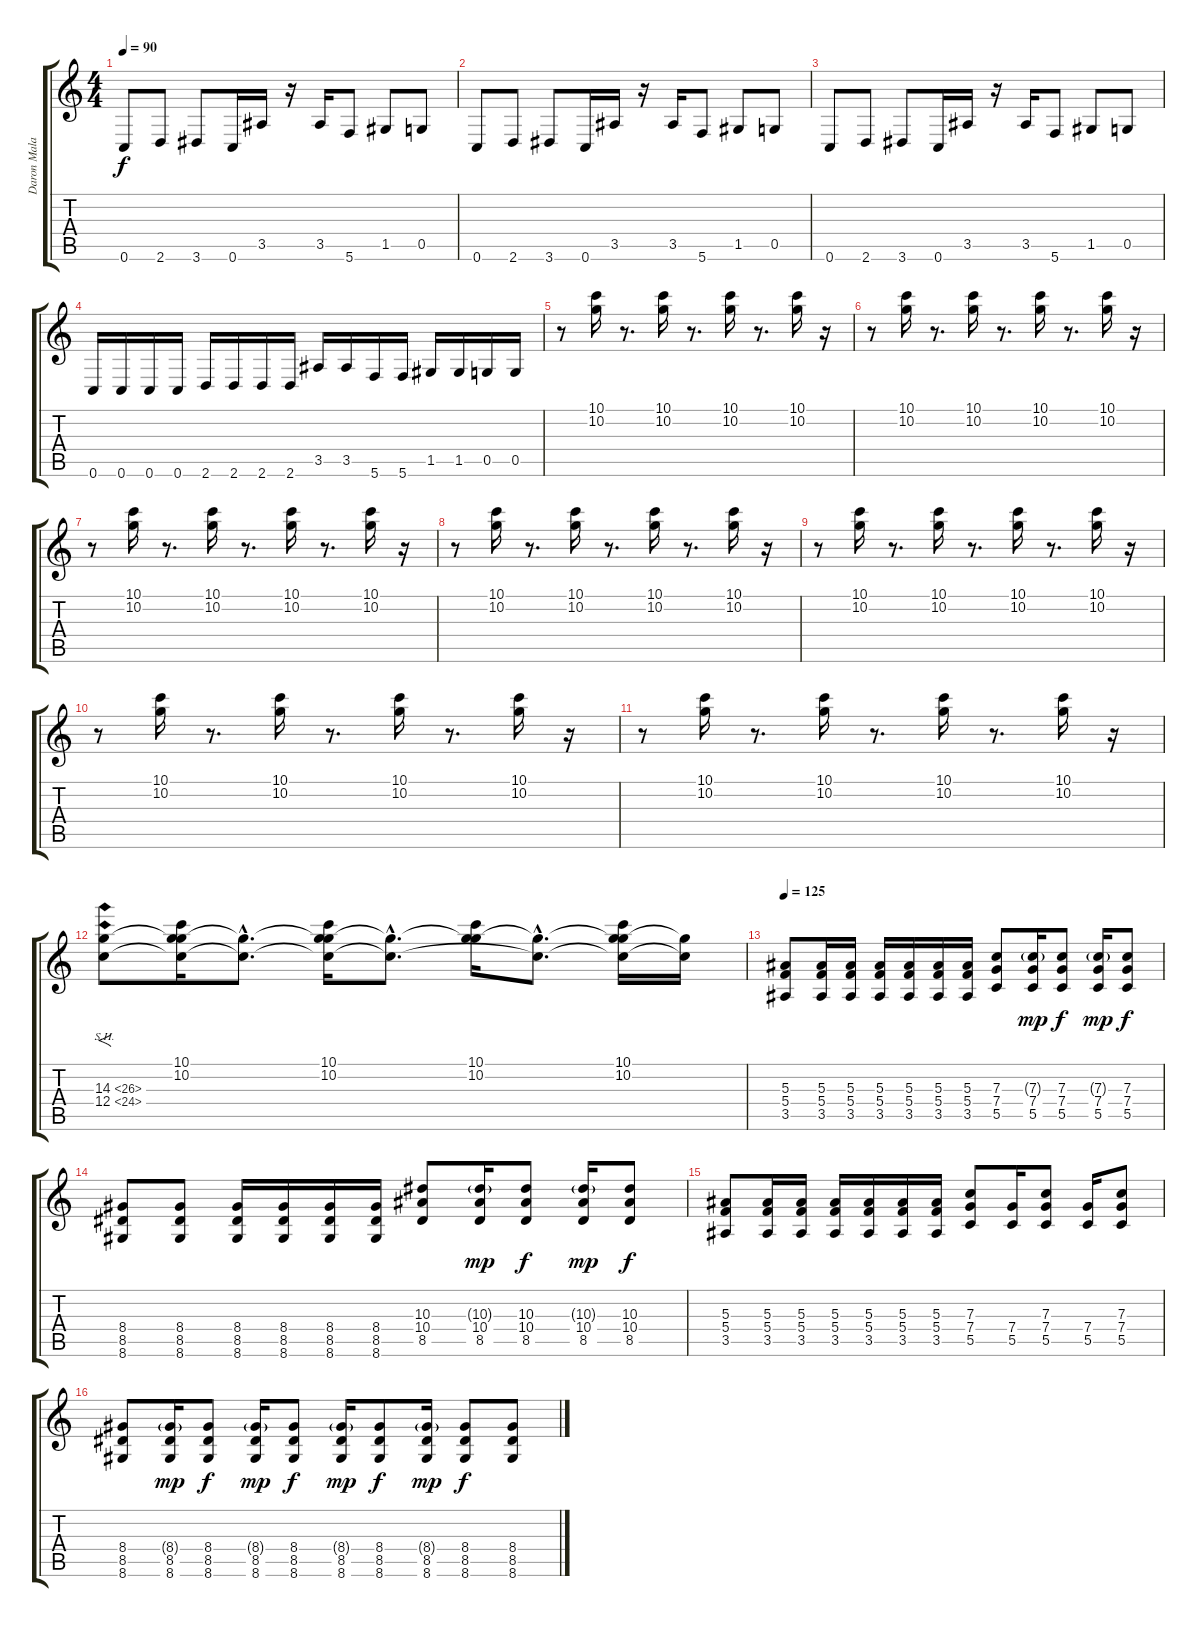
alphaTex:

\track ("Daron Malakian" "Daron Mala") {instrument distortionguitar}
\staff {score tabs}
\tuning (D4 A3 F3 C3 G2 C2) {hide}
\ts (4 4)
\tempo 90
\clef g2
\ks c
0.6.8{dy f} 2.6.8 3.6.8 0.6.16 3.5.16 r.16 3.5.16 5.6.8 1.5.8 0.5.8 |
0.6.8 2.6.8 3.6.8 0.6.16 3.5.16 r.16 3.5.16 5.6.8 1.5.8 0.5.8 |
0.6.8 2.6.8 3.6.8 0.6.16 3.5.16 r.16 3.5.16 5.6.8 1.5.8 0.5.8 |
0.6.16 0.6.16 0.6.16 0.6.16 2.6.16 2.6.16 2.6.16 2.6.16 3.5.16 3.5.16 5.6.16 5.6.16 1.5.16 1.5.16 0.5.16 0.5.16 |
r.8 (10.1 10.2).16 r.8{d} (10.1 10.2).16 r.8{d} (10.1 10.2).16 r.8{d} (10.1 10.2).16 r.16 |
r.8 (10.1 10.2).16 r.8{d} (10.1 10.2).16 r.8{d} (10.1 10.2).16 r.8{d} (10.1 10.2).16 r.16 |
r.8 (10.1 10.2).16 r.8{d} (10.1 10.2).16 r.8{d} (10.1 10.2).16 r.8{d} (10.1 10.2).16 r.16 |
r.8 (10.1 10.2).16 r.8{d} (10.1 10.2).16 r.8{d} (10.1 10.2).16 r.8{d} (10.1 10.2).16 r.16 |
r.8 (10.1 10.2).16 r.8{d} (10.1 10.2).16 r.8{d} (10.1 10.2).16 r.8{d} (10.1 10.2).16 r.16 |
r.8 (10.1 10.2).16 r.8{d} (10.1 10.2).16 r.8{d} (10.1 10.2).16 r.8{d} (10.1 10.2).16 r.16 |
r.8 (10.1 10.2).16 r.8{d} (10.1 10.2).16 r.8{d} (10.1 10.2).16 r.8{d} (10.1 10.2).16 r.16 |
(14.3{sh 12} 12.4{sh 12}).8{f} (10.1 10.2 14.3{t} 12.4{t}).16 (14.3{hac t} 12.4{hac t}).8{d} (10.1 10.2 14.3{t} 12.4{t}).16 (14.3{hac t} 12.4{hac t}).8{d} (10.1 10.2 14.3{t}).16 (14.3{hac t} 12.4{hac t}).8{d} (10.1 10.2 14.3{t} 12.4{t}).16 (14.3{t} 12.4{t}).16 |
\tempo 125
(5.3 5.4 3.5).8 (5.3 5.4 3.5).16 (5.3 5.4 3.5).16 (5.3 5.4 3.5).16 (5.3 5.4 3.5).16 (5.3 5.4 3.5).16 (5.3 5.4 3.5).16 (7.3 7.4 5.5).8 (7.3{g} 7.4 5.5).16{dy mp} (7.3 7.4 5.5).8{dy f} (7.3{g} 7.4 5.5).16{dy mp} (7.3 7.4 5.5).8{dy f} |
(8.4 8.5 8.6).8 (8.4 8.5 8.6).8 (8.4 8.5 8.6).16 (8.4 8.5 8.6).16 (8.4 8.5 8.6).16 (8.4 8.5 8.6).16 (10.3 10.4 8.5).8 (10.3{g} 10.4 8.5).16{dy mp} (10.3 10.4 8.5).8{dy f} (10.3{g} 10.4 8.5).16{dy mp} (10.3 10.4 8.5).8{dy f} |
(5.3 5.4 3.5).8 (5.3 5.4 3.5).16 (5.3 5.4 3.5).16 (5.3 5.4 3.5).16 (5.3 5.4 3.5).16 (5.3 5.4 3.5).16 (5.3 5.4 3.5).16 (7.3 7.4 5.5).8 (7.4 5.5).16 (7.3 7.4 5.5).8 (7.4 5.5).16 (7.3 7.4 5.5).8 |
(8.4 8.5 8.6).8 (8.4{g} 8.5 8.6).16{dy mp} (8.4 8.5 8.6).8{dy f} (8.4{g} 8.5 8.6).16{dy mp} (8.4 8.5 8.6).8{dy f} (8.4{g} 8.5 8.6).16{dy mp} (8.4 8.5 8.6).8{dy f} (8.4{g} 8.5 8.6).16{dy mp} (8.4 8.5 8.6).8{dy f} (8.4 8.5 8.6).8
